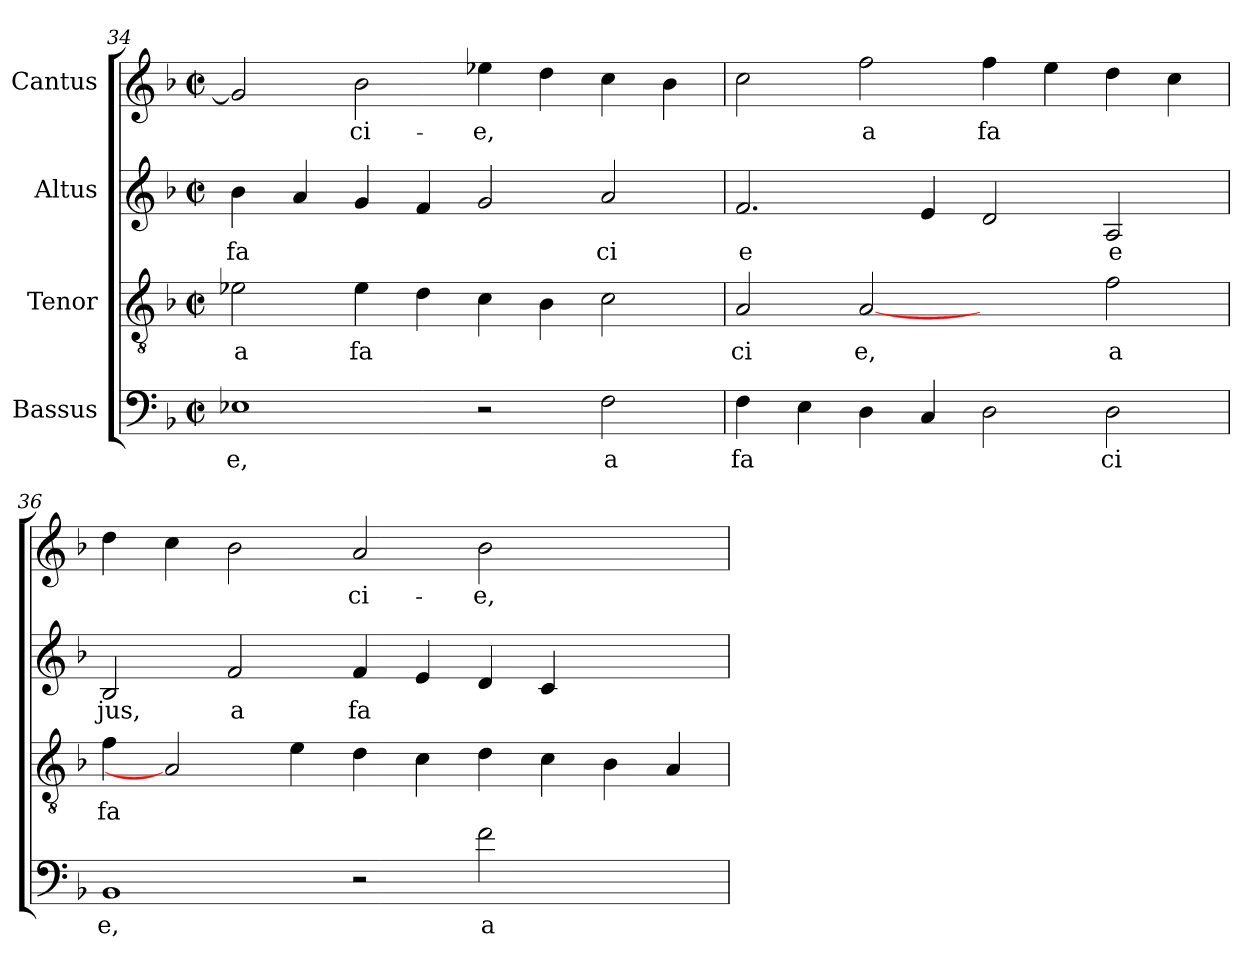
**kern	**text	**kern	**text	**kern	**text	**kern	**text
*part4	*part4	*part3	*part3	*part2	*part2	*part1	*part1
*staff4	*staff4	*staff3	*staff3	*staff2	*staff2	*staff1	*staff1
*I"Bassus	*	*I"Tenor	*	*I"Altus	*	*I"Cantus	*
*clefF4	*	*clefGv2	*	*clefG2	*	*clefG2	*
*k[b-]	*	*k[b-]	*	*k[b-]	*	*k[b-]	*
*F:	*	*F:	*	*F:	*	*F:	*
*M2/2	*	*M2/2	*	*M2/2	*	*M2/2	*
*met(c|)	*	*met(c|)	*	*met(c|)	*	*met(c|)	*
=34	=34	=34	=34	=34	=34	=34	=34
!	!LO:LY:b:cj	!	!LO:LY:b:cj	!	!LO:LY:b:cj	!	!LO:LY:b:cj
1E-X	e,	2e-X\	a	4b-\	fa	2g/]	--
!	!	!	!	!	!LO:LY:b:cj	!	!
.	.	.	.	4a/	.	.	.
!	!	!	!LO:LY:b:cj	!	!LO:LY:b:cj	!	!LO:LY:b:cj
.	.	4e-\	fa	4g/	.	2b-\	-ci-
!	!	!	!LO:LY:b:cj	!	!LO:LY:b:cj	!	!
.	.	4d\	.	4f/	.	.	.
!	!	!	!LO:LY:b:cj	!	!LO:LY:b:cj	!	!LO:LY:b:cj
2r	.	4c\	.	2g/	.	4ee-\	-e,
!	!	!	!LO:LY:b:cj	!	!	!	!LO:LY:b:cj
.	.	4B-\	.	.	.	4dd\	.
!	!LO:LY:b:cj	!	!LO:LY:b:cj	!	!LO:LY:b:cj	!	!LO:LY:b:cj
2F\	a	2c\	.	2a/	ci	4cc\	.
!	!	!	!	!	!	!	!LO:LY:b:cj
.	.	.	.	.	.	4b-\	.
=35	=35	=35	=35	=35	=35	=35	=35
!	!LO:LY:b:cj	!	!LO:LY:b:cj	!	!LO:LY:b:cj	!	!LO:LY:b:cj
4F\	fa	2A/	ci	2.f/	e	2cc\	.
!	!LO:LY:b:cj	!	!	!	!	!	!
4E\	.	.	.	.	.	.	.
!	!LO:LY:b:cj	!	!LO:LY:b:cj	!	!	!	!LO:LY:b:cj
4D\	.	[2A	e,	.	.	2ff\	a
!	!LO:LY:b:cj	!	!	!	!LO:LY:b:cj	!	!
4C/	.	.	.	4e/	.	.	.
!	!LO:LY:b:cj	!	!	!	!LO:LY:b:cj	!	!LO:LY:b:cj
2D\	.	2ryy	.	2d/	.	4ff\	fa-
!	!	!	!	!	!	!	!LO:LY:b:cj
.	.	.	.	.	.	4ee\	--
!	!LO:LY:b:cj	!	!LO:LY:b:cj	!	!LO:LY:b:cj	!	!LO:LY:b:cj
2D\	ci	2f\	a	2A/	e	4dd\	--
!	!	!	!	!	!	!	!LO:LY:b:cj
.	.	.	.	.	.	4cc\	--
=36	=36	=36	=36	=36	=36	=36	=36
!	!LO:LY:b:cj	!	!LO:LY:b:cj	!	!LO:LY:b:cj	!	!LO:LY:b:cj
1BB-	e,	4f\	fa	2B-/	jus,	4dd\	--
!	!	!	!	!	!	!	!LO:LY:b:cj
.	.	2A]	.	.	.	4cc\	--
!	!	!	!	!	!LO:LY:b:cj	!	!LO:LY:b:cj
.	.	.	.	2f/	a	2b-\	--
!	!	!	!LO:LY:b:cj	!	!	!	!
.	.	4e\	.	.	.	.	.
!	!	!	!LO:LY:b:cj	!	!LO:LY:b:cj	!	!LO:LY:b:cj
2r	.	4d\	.	4f/	fa	2a/	-ci-
!	!	!	!LO:LY:b:cj	!	!LO:LY:b:cj	!	!
.	.	4c\	.	4e/	.	.	.
!	!LO:LY:b:cj	!	!LO:LY:b:cj	!	!LO:LY:b:cj	!	!LO:LY:b:cj
2f\	a	4d\	.	4d/	.	2b-\	-e,
!	!	!	!LO:LY:b:cj	!	!LO:LY:b:cj	!	!
.	.	4c\	.	4c/	.	.	.
!	!	!	!LO:LY:b:cj	!	!	!	!
2ryy	.	4B-\	.	2ryy	.	2ryy	.
!	!	!	!LO:LY:b:cj	!	!	!	!
.	.	4A/	.	.	.	.	.
=	=	=	=	=	=	=	=
*-	*-	*-	*-	*-	*-	*-	*-
